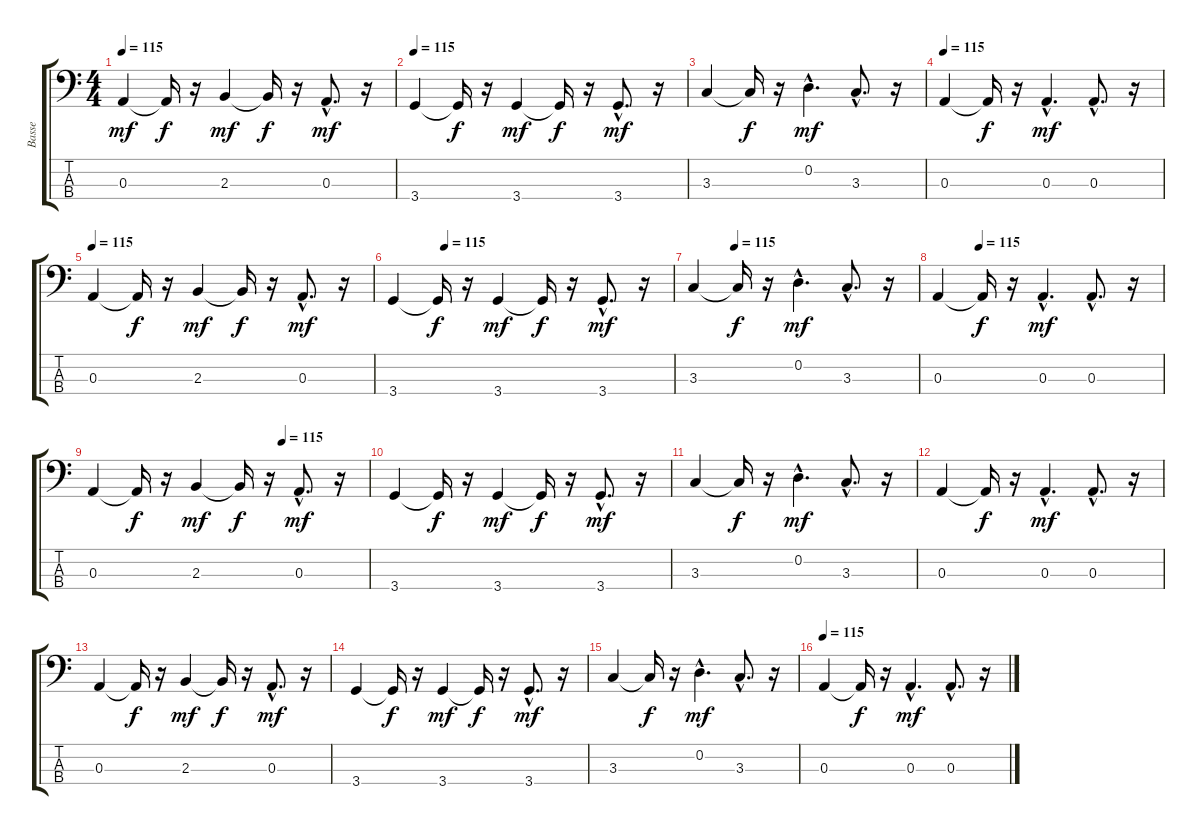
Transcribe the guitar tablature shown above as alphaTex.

\track ("Basse" "Basse") {instrument acousticbass}
\staff {score tabs}
\tuning (G2 D2 A1 E1) {hide}
\ts (4 4)
\tempo 115
\clef f4
\ks c
0.3.4{dy mf} 0.3{t}.16{dy f} r.16 2.3.4{dy mf} 2.3{t}.16{dy f} r.16 0.3{hac}.8{d dy mf} r.16 |
\tempo 115
3.4.4 3.4{t}.16{dy f} r.16 3.4.4{dy mf} 3.4{t}.16{dy f} r.16 3.4{hac}.8{d dy mf} r.16 |
3.3.4 3.3{t}.16{dy f} r.16 0.2{hac}.4{d dy mf} 3.3{hac}.8{d} r.16 |
\tempo 115
0.3.4 0.3{t}.16{dy f} r.16 0.3{hac}.4{d dy mf} 0.3{hac}.8{d} r.16 |
\tempo 115
0.3.4 0.3{t}.16{dy f} r.16 2.3.4{dy mf} 2.3{t}.16{dy f} r.16 0.3{hac}.8{d dy mf} r.16 |
\tempo (115 0.1875)
3.4.4 3.4{t}.16{dy f} r.16 3.4.4{dy mf} 3.4{t}.16{dy f} r.16 3.4{hac}.8{d dy mf} r.16 |
\tempo (115 0.1875)
3.3.4 3.3{t}.16{dy f} r.16 0.2{hac}.4{d dy mf} 3.3{hac}.8{d} r.16 |
\tempo (115 0.1875)
0.3.4 0.3{t}.16{dy f} r.16 0.3{hac}.4{d dy mf} 0.3{hac}.8{d} r.16 |
\tempo (115 0.6875)
0.3.4 0.3{t}.16{dy f} r.16 2.3.4{dy mf} 2.3{t}.16{dy f} r.16 0.3{hac}.8{d dy mf} r.16 |
3.4.4 3.4{t}.16{dy f} r.16 3.4.4{dy mf} 3.4{t}.16{dy f} r.16 3.4{hac}.8{d dy mf} r.16 |
3.3.4 3.3{t}.16{dy f} r.16 0.2{hac}.4{d dy mf} 3.3{hac}.8{d} r.16 |
0.3.4 0.3{t}.16{dy f} r.16 0.3{hac}.4{d dy mf} 0.3{hac}.8{d} r.16 |
0.3.4 0.3{t}.16{dy f} r.16 2.3.4{dy mf} 2.3{t}.16{dy f} r.16 0.3{hac}.8{d dy mf} r.16 |
3.4.4 3.4{t}.16{dy f} r.16 3.4.4{dy mf} 3.4{t}.16{dy f} r.16 3.4{hac}.8{d dy mf} r.16 |
3.3.4 3.3{t}.16{dy f} r.16 0.2{hac}.4{d dy mf} 3.3{hac}.8{d} r.16 |
\tempo 115
0.3.4 0.3{t}.16{dy f} r.16 0.3{hac}.4{d dy mf} 0.3{hac}.8{d} r.16
